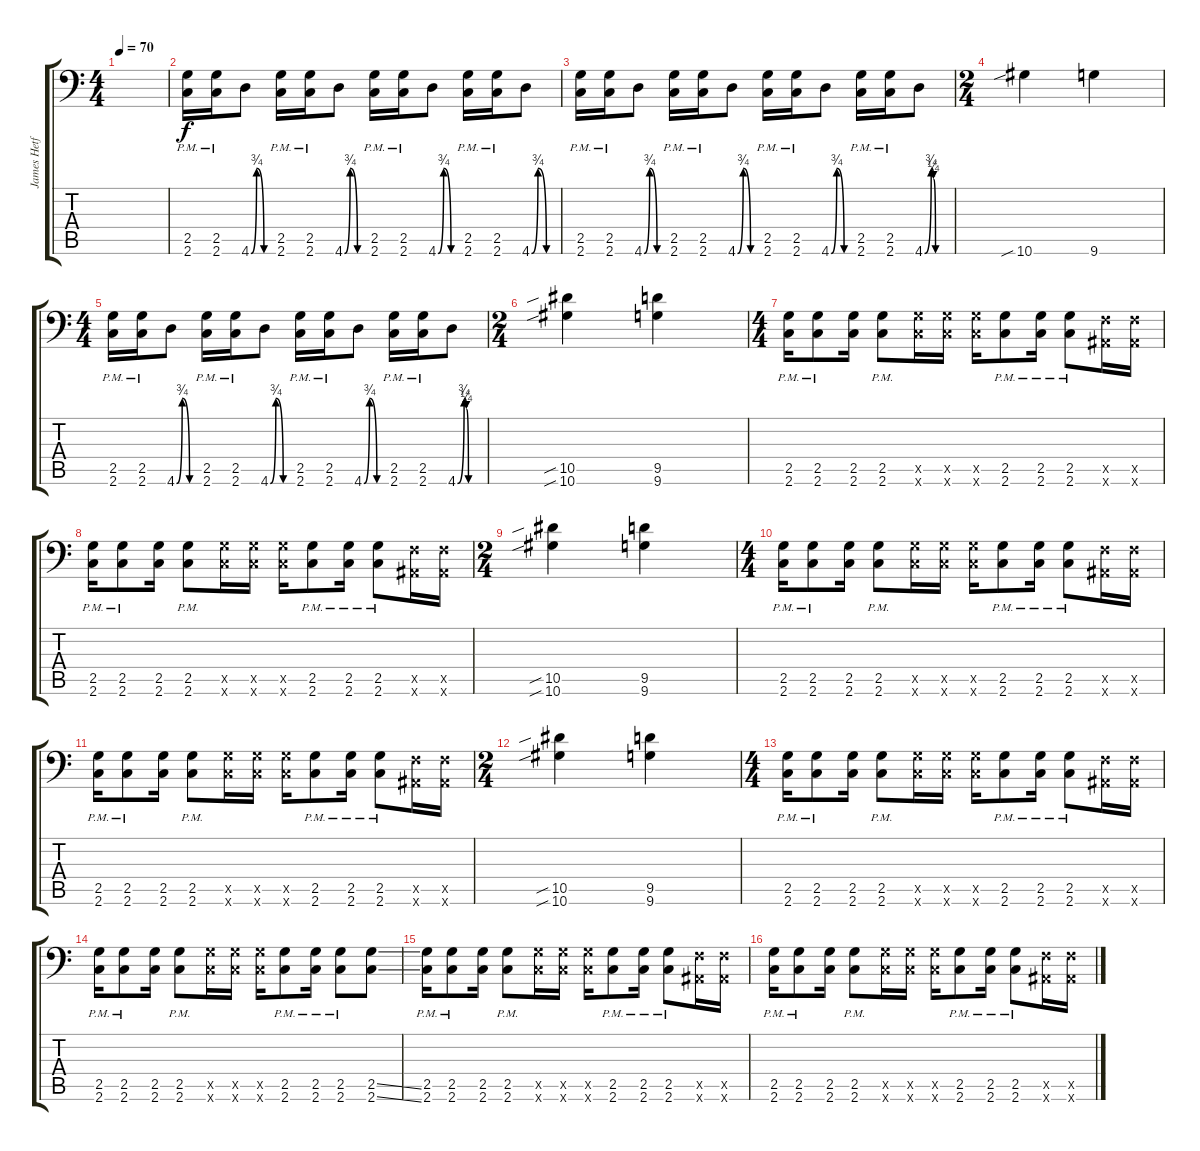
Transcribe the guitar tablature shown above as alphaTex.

\track ("James Hetfield" "James Hetf") {instrument distortionguitar}
\staff {score tabs}
\tuning (C4 G3 Eb3 Bb2 F2 Bb1) {hide}
\ts (4 4)
\tempo 70
\clef f4
\ks c
|
(2.5{pm} 2.6{pm}).16 (2.5{pm} 2.6{pm}).16 4.6{be (custom 0 0 15 3 35 0 60 0)}.8 (2.5{pm} 2.6).16 (2.5{pm} 2.6).16 4.6{be (custom 0 0 15 3 35 0 60 0)}.8 (2.5{pm} 2.6{pm}).16 (2.5{pm} 2.6{pm}).16 4.6{be (custom 0 0 15 3 35 0 60 0)}.8 (2.5{pm} 2.6{pm}).16 (2.5{pm} 2.6{pm}).16 4.6{be (custom 0 0 15 3 35 0 60 0)}.8 |
(2.5{pm} 2.6{pm}).16 (2.5{pm} 2.6{pm}).16 4.6{be (custom 0 0 15 3 35 0 60 0)}.8 (2.5{pm} 2.6).16 (2.5{pm} 2.6).16 4.6{be (custom 0 0 15 3 35 0 60 0)}.8 (2.5{pm} 2.6{pm}).16 (2.5{pm} 2.6{pm}).16 4.6{be (custom 0 0 15 3 35 0 60 0)}.8 (2.5{pm} 2.6{pm}).16 (2.5{pm} 2.6{pm}).16 4.6{be (custom 0 0 15 3 20 1 25 0 60 0)}.8 |
\ts (2 4)
10.6{sib}.4 9.6.4 |
\ts (4 4)
(2.5{pm} 2.6{pm}).16 (2.5{pm} 2.6{pm}).16 4.6{be (custom 0 0 15 3 35 0 60 0)}.8 (2.5{pm} 2.6).16 (2.5{pm} 2.6).16 4.6{be (custom 0 0 15 3 35 0 60 0)}.8 (2.5{pm} 2.6{pm}).16 (2.5{pm} 2.6{pm}).16 4.6{be (custom 0 0 15 3 35 0 60 0)}.8 (2.5{pm} 2.6{pm}).16 (2.5{pm} 2.6{pm}).16 4.6{be (custom 0 0 15 3 20 1 25 0 60 0)}.8 |
\ts (2 4)
(10.5{sib} 10.6{sib}).4 (9.5 9.6).4 |
\ts (4 4)
(2.5{pm} 2.6{pm}).16 (2.5{pm} 2.6{pm}).8 (2.5 2.6).16 (2.5{pm} 2.6{pm}).8 (2.5{x} 2.6{x}).16 (2.5{x} 2.6{x}).16 (2.5{x} 2.6{x}).16 (2.5{pm} 2.6{pm}).8 (2.5{pm} 2.6{pm}).16 (2.5{pm} 2.6{pm}).8 (0.5{x} 0.6{x}).16 (0.5{x} 0.6{x}).16 |
(2.5{pm} 2.6{pm}).16 (2.5{pm} 2.6{pm}).8 (2.5 2.6).16 (2.5{pm} 2.6{pm}).8 (2.5{x} 2.6{x}).16 (2.5{x} 2.6{x}).16 (2.5{x} 2.6{x}).16 (2.5{pm} 2.6{pm}).8 (2.5{pm} 2.6{pm}).16 (2.5{pm} 2.6{pm}).8 (0.5{x} 0.6{x}).16 (0.5{x} 0.6{x}).16 |
\ts (2 4)
(10.5{sib} 10.6{sib}).4 (9.5 9.6).4 |
\ts (4 4)
(2.5{pm} 2.6{pm}).16 (2.5{pm} 2.6{pm}).8 (2.5 2.6).16 (2.5{pm} 2.6{pm}).8 (2.5{x} 2.6{x}).16 (2.5{x} 2.6{x}).16 (2.5{x} 2.6{x}).16 (2.5{pm} 2.6{pm}).8 (2.5{pm} 2.6{pm}).16 (2.5{pm} 2.6{pm}).8 (0.5{x} 0.6{x}).16 (0.5{x} 0.6{x}).16 |
(2.5{pm} 2.6{pm}).16 (2.5{pm} 2.6{pm}).8 (2.5 2.6).16 (2.5{pm} 2.6{pm}).8 (2.5{x} 2.6{x}).16 (2.5{x} 2.6{x}).16 (2.5{x} 2.6{x}).16 (2.5{pm} 2.6{pm}).8 (2.5{pm} 2.6{pm}).16 (2.5{pm} 2.6{pm}).8 (0.5{x} 0.6{x}).16 (0.5{x} 0.6{x}).16 |
\ts (2 4)
(10.5{sib} 10.6{sib}).4 (9.5 9.6).4 |
\ts (4 4)
(2.5{pm} 2.6{pm}).16 (2.5{pm} 2.6{pm}).8 (2.5 2.6).16 (2.5{pm} 2.6{pm}).8 (2.5{x} 2.6{x}).16 (2.5{x} 2.6{x}).16 (2.5{x} 2.6{x}).16 (2.5{pm} 2.6{pm}).8 (2.5{pm} 2.6{pm}).16 (2.5{pm} 2.6{pm}).8 (0.5{x} 0.6{x}).16 (0.5{x} 0.6{x}).16 |
(2.5{pm} 2.6{pm}).16 (2.5{pm} 2.6{pm}).8 (2.5 2.6).16 (2.5{pm} 2.6{pm}).8 (2.5{x} 2.6{x}).16 (2.5{x} 2.6{x}).16 (2.5{x} 2.6{x}).16 (2.5{pm} 2.6{pm}).8 (2.5{pm} 2.6{pm}).16 (2.5{pm} 2.6{pm}).8 (2.5{ss} 2.6{ss}).8 |
(2.5{pm} 2.6{pm}).16 (2.5{pm} 2.6{pm}).8 (2.5 2.6).16 (2.5{pm} 2.6{pm}).8 (2.5{x} 2.6{x}).16 (2.5{x} 2.6{x}).16 (2.5{x} 2.6{x}).16 (2.5{pm} 2.6{pm}).8 (2.5{pm} 2.6{pm}).16 (2.5{pm} 2.6{pm}).8 (0.5{x} 0.6{x}).16 (0.5{x} 0.6{x}).16 |
(2.5{pm} 2.6{pm}).16 (2.5{pm} 2.6{pm}).8 (2.5 2.6).16 (2.5{pm} 2.6{pm}).8 (2.5{x} 2.6{x}).16 (2.5{x} 2.6{x}).16 (2.5{x} 2.6{x}).16 (2.5{pm} 2.6{pm}).8 (2.5{pm} 2.6{pm}).16 (2.5{pm} 2.6{pm}).8 (0.5{x} 0.6{x}).16 (0.5{x} 0.6{x}).16
